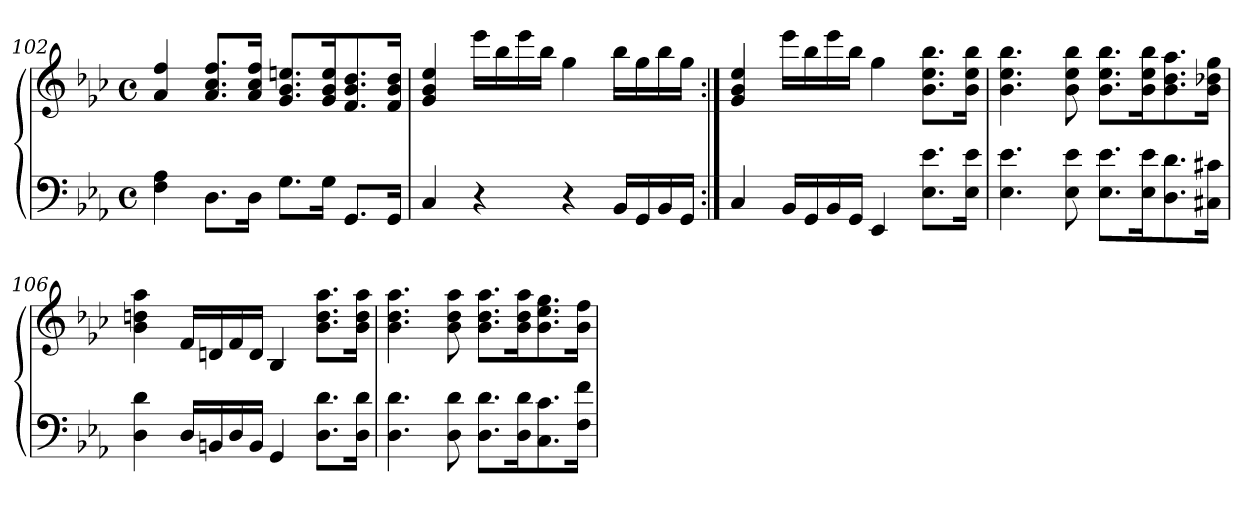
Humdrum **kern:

**kern	**kern
*part1	*part1
*staff2	*staff1
!!LO:LB:g=z
*clefF4	*clefG3
*k[b-e-a-]	*k[b-e-a-]
*M4/4	*M4/4
*met(c)	*met(c)
=102	=102
4F\ 4A-\	4f/ 4dd/
8.D\L	8.f/ 8.a-/ 8.dd/L
16D\Jk	16f/ 16a-/ 16dd/Jk
8.G\L	8.e-/ 8.g/ 8.ccn/L
16G\Jk	16e-/ 16g/ 16cc/k
8.GG/L	8.d/ 8.g/ 8.b-/
16GG/Jk	16d/ 16g/ 16b-/Jk
=103	=103
4C/	4e-/ 4g/ 4cc/
4r	16ccc\LL
.	16gg\
.	16ccc\
.	16gg\JJ
4r	4ee-\
16BB-/LL	16gg\LL
16GG/	16ee-\
16BB-/	16gg\
16GG/JJ	16ee-\JJ
=104:|!	=104:|!
4C/	4e-/ 4g/ 4cc/
16BB-/LL	16ccc\LL
16GG/	16gg\
16BB-/	16ccc\
16GG/JJ	16gg\JJ
4EE-/	4ee-\
8.E-\ 8.e-\L	8.g\ 8.cc\ 8.gg\L
16E-\ 16e-\Jk	16g\ 16cc\ 16gg\Jk
!!LO:LB:g=z
=105	=105
4.E-\ 4.e-\	4.g\ 4.cc\ 4.gg\
8E-\ 8e-\	8g\ 8cc\ 8gg\
8.E-\ 8.e-\L	8.g\ 8.cc\ 8.gg\L
16E-\ 16e-\k	16g\ 16cc\ 16gg\k
8.D\ 8.d\	8.g\ 8.b-\ 8.ff\
16C#X\ 16c#X\Jk	16g\ 16b-X\ 16ee-\Jk
=106	=106
4D\ 4d\	4g\ 4bn\ 4ff\
16D/LL	16d/LL
16BB/	16B/
16D/	16d/
16BB/JJ	16B/JJ
4GG/	4G/
8.D\ 8.d\L	8.g\ 8.b\ 8.ff\L
16D\ 16d\Jk	16g\ 16b\ 16ff\Jk
=107	=107
4.D\ 4.d\	4.g\ 4.b-\ 4.ff\
8D\ 8d\	8g\ 8b-\ 8ff\
8.D\ 8.d\L	8.g\ 8.b-\ 8.ff\L
16D\ 16d\k	16g\ 16b-\ 16ff\k
8.C\ 8.c\	8.g\ 8.cc\ 8.ee-\
16F\ 16f\Jk	16g\ 16dd\Jk
=	=
*-	*-
